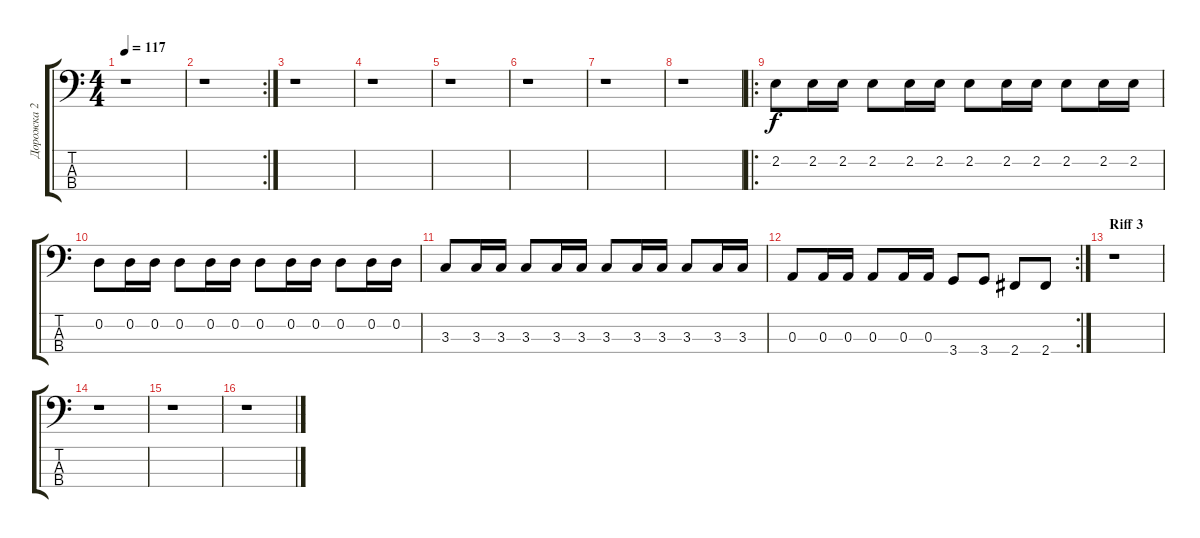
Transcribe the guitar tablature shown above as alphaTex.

\track ("Дорожка 2" "Дорожка 2") {instrument electricbassfinger}
\staff {score tabs}
\tuning (G2 D2 A1 E1) {hide}
\ts (4 4)
\tempo 117
\clef f4
\ks c
r.1{dy f} |
\rc 2
r.1 |
r.1 |
r.1 |
r.1 |
r.1 |
r.1 |
r.1 |
\ro
2.2.8 2.2.16 2.2.16 2.2.8 2.2.16 2.2.16 2.2.8 2.2.16 2.2.16 2.2.8 2.2.16 2.2.16 |
0.2.8 0.2.16 0.2.16 0.2.8 0.2.16 0.2.16 0.2.8 0.2.16 0.2.16 0.2.8 0.2.16 0.2.16 |
3.3.8 3.3.16 3.3.16 3.3.8 3.3.16 3.3.16 3.3.8 3.3.16 3.3.16 3.3.8 3.3.16 3.3.16 |
\rc 2
0.3.8 0.3.16 0.3.16 0.3.8 0.3.16 0.3.16 3.4.8 3.4.8 2.4.8 2.4.8 |
\section ("" "Riff 3")
r.1 |
r.1 |
r.1 |
r.1
